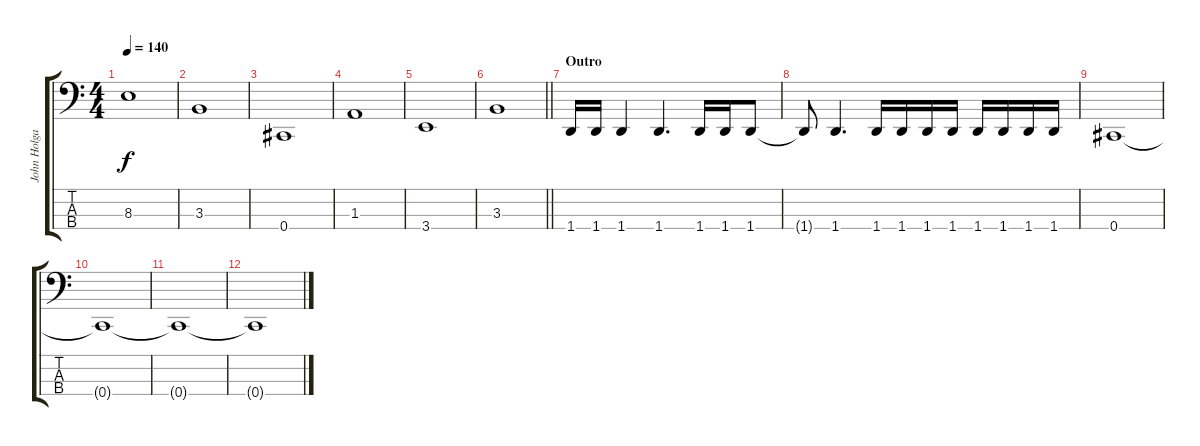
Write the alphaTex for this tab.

\track ("John Holgado" "John Holga") {instrument electricbasspick}
\staff {score tabs}
\tuning (Gb2 Db2 Ab1 Db1) {hide}
\ts (4 4)
\tempo 140
\clef f4
\ks c
8.3.1{dy f} |
3.3.1 |
0.4.1 |
1.3.1 |
3.4.1 |
\barLineRight lightlight
3.3.1 |
\section ("" "Outro")
1.4.16 1.4.16 1.4.4 1.4.4{d} 1.4.16 1.4.16 1.4.8 |
1.4{t}.8 1.4.4{d} 1.4.16 1.4.16 1.4.16 1.4.16 1.4.16 1.4.16 1.4.16 1.4.16 |
0.4.1 |
0.4{t}.1 |
0.4{t}.1 |
0.4{t}.1
